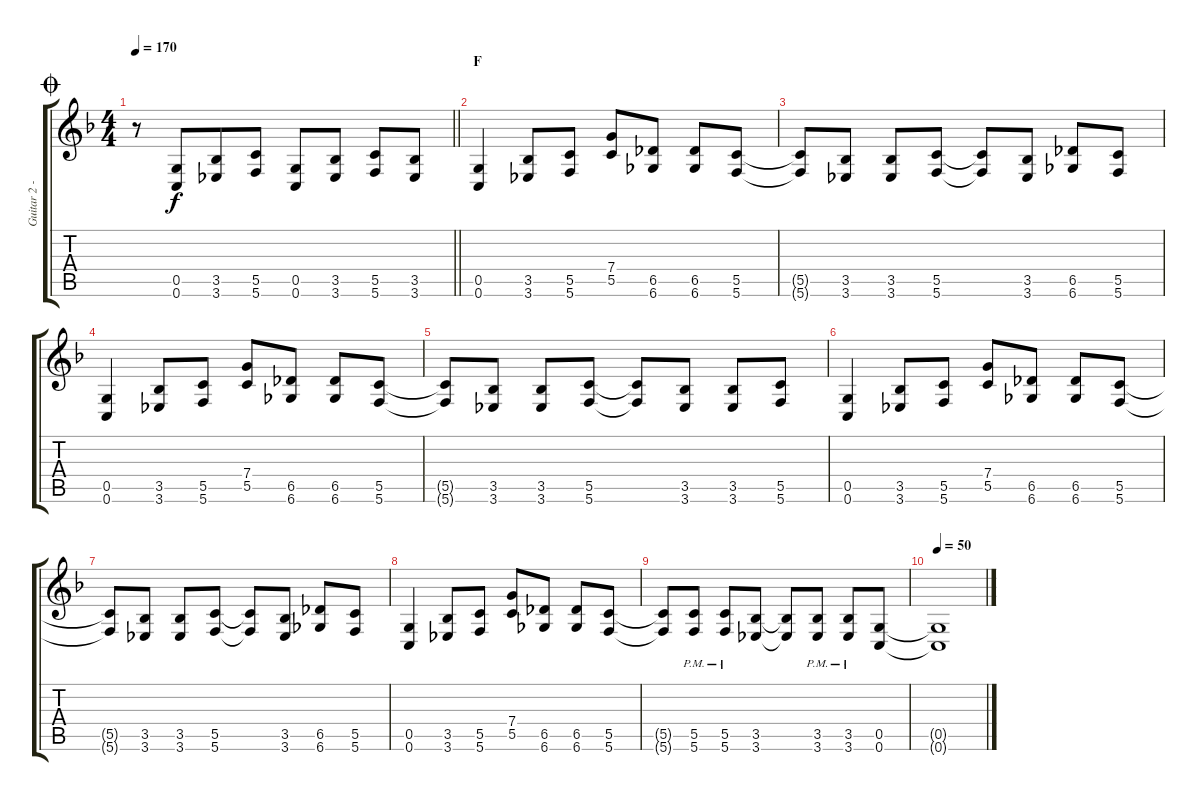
\track ("Guitar 2 - Aoi" "Guitar 2 -") {instrument distortionguitar}
\staff {score tabs}
\tuning (D4 A3 F3 C3 G2 C2) {hide}
\ts (4 4)
\section ("" "")
\jump coda
\tempo 170
\clef g2
\barLineRight lightlight
\ks f
r.8{dy f} (0.5 0.6).8{beam merge} (3.5 3.6).8 (5.5 5.6).8 (0.5 0.6).8 (3.5 3.6).8 (5.5 5.6).8 (3.5 3.6).8 |
\section ("" "F")
(0.5 0.6).4 (3.5 3.6).8 (5.5 5.6).8 (7.4 5.5).8 (6.5 6.6).8 (6.5 6.6).8 (5.5 5.6).8 |
(5.5{t} 5.6{t}).8 (3.5 3.6).8 (3.5 3.6).8 (5.5 5.6).8 (5.5{t} 5.6{t}).8 (3.5 3.6).8 (6.5 6.6).8 (5.5 5.6).8 |
(0.5 0.6).4 (3.5 3.6).8 (5.5 5.6).8 (7.4 5.5).8 (6.5 6.6).8 (6.5 6.6).8 (5.5 5.6).8 |
(5.5{t} 5.6{t}).8 (3.5 3.6).8 (3.5 3.6).8 (5.5 5.6).8 (5.5{t} 5.6{t}).8 (3.5 3.6).8 (3.5 3.6).8 (5.5 5.6).8 |
(0.5 0.6).4 (3.5 3.6).8 (5.5 5.6).8 (7.4 5.5).8 (6.5 6.6).8 (6.5 6.6).8 (5.5 5.6).8 |
(5.5{t} 5.6{t}).8 (3.5 3.6).8 (3.5 3.6).8 (5.5 5.6).8 (5.5{t} 5.6{t}).8 (3.5 3.6).8 (6.5 6.6).8 (5.5 5.6).8 |
(0.5 0.6).4 (3.5 3.6).8 (5.5 5.6).8 (7.4 5.5).8 (6.5 6.6).8 (6.5 6.6).8 (5.5 5.6).8 |
(5.5{t} 5.6{t}).8 (5.5{pm} 5.6{pm}).8 (5.5{pm} 5.6{pm}).8 (3.5 3.6).8 (3.5{t} 3.6{t}).8 (3.5{pm} 3.6{pm}).8 (3.5{pm} 3.6{pm}).8 (0.5 0.6).8 |
\tempo 50
(0.5{t} 0.6{t}).1
